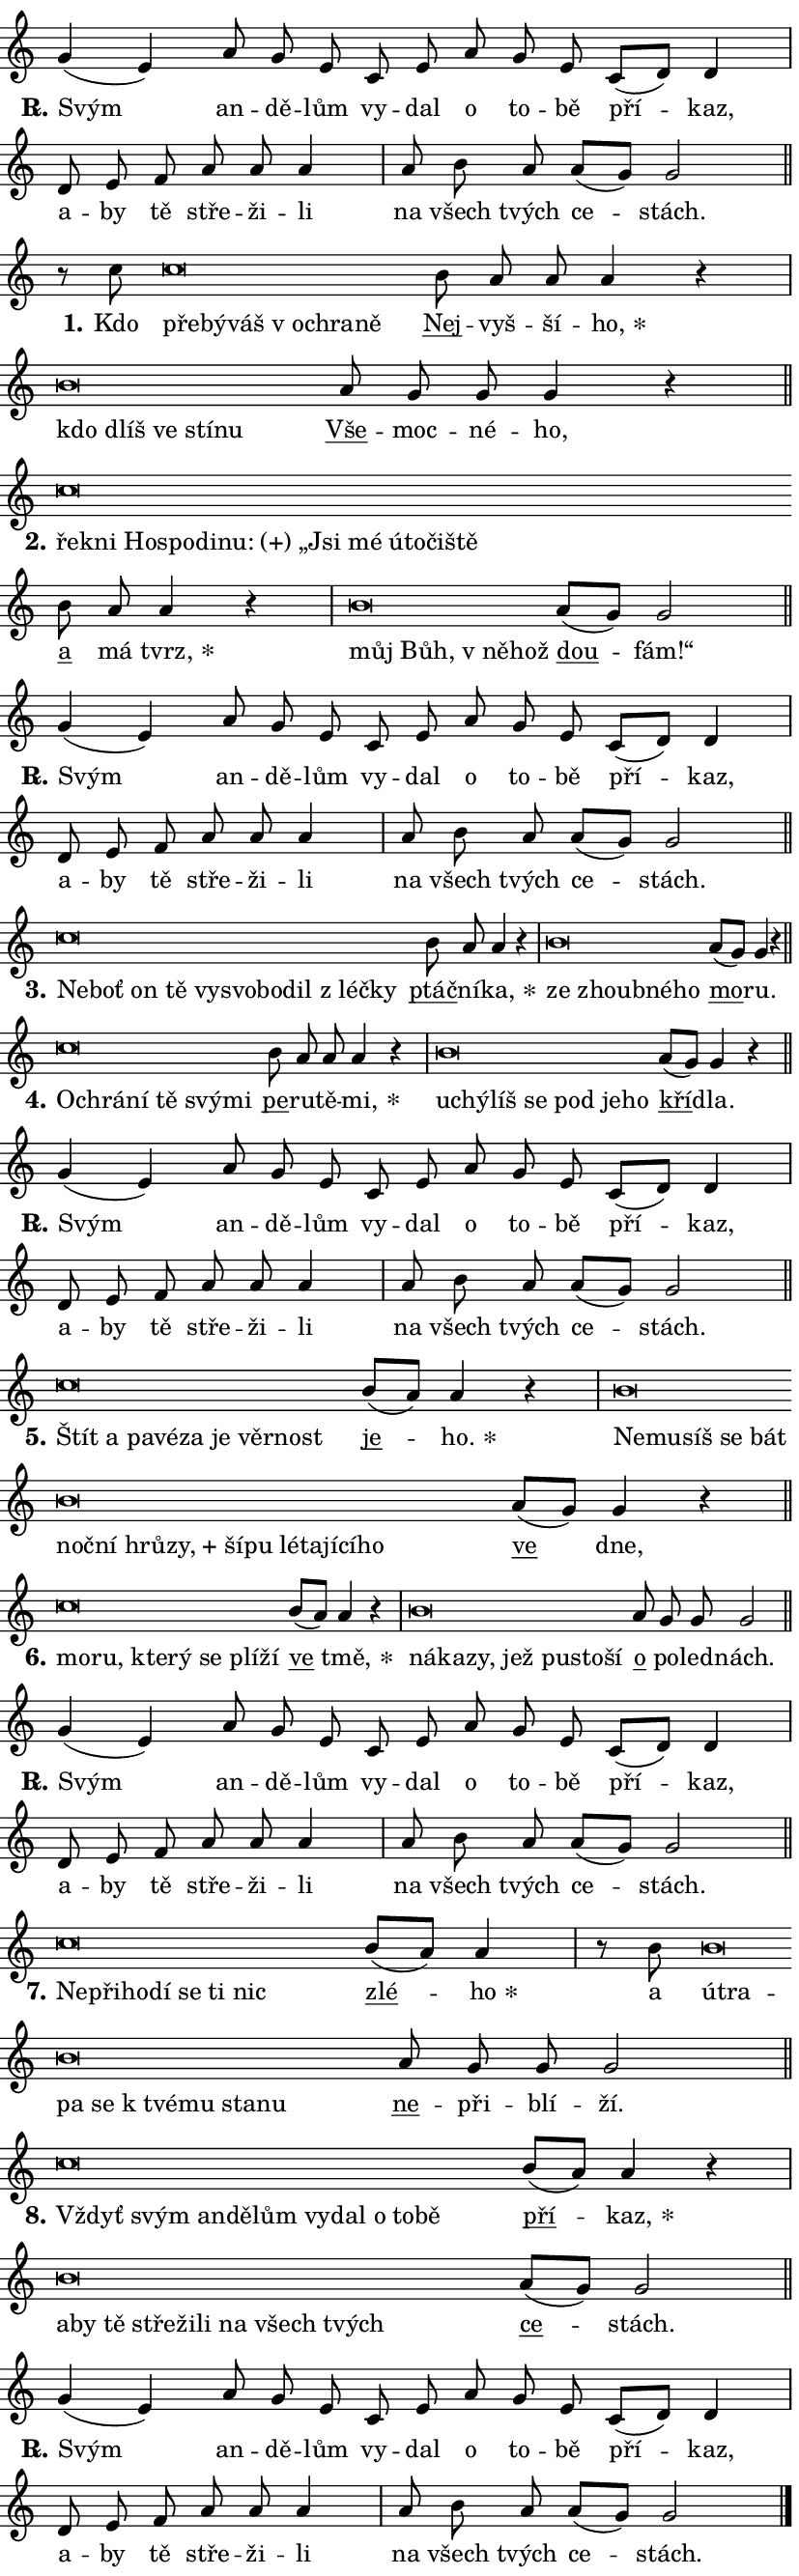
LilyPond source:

\version "2.24.0"
\header { tagline = "" }
\paper {
  indent = 0\cm
  top-margin = 0\cm
  right-margin = 0.13\cm % to fit lyric hyphens
  bottom-margin = 0\cm
  left-margin = 0\cm
  paper-width = 14\cm
  page-breaking = #ly:one-page-breaking
  system-system-spacing.basic-distance = #11
  score-system-spacing.basic-distance = #11
  ragged-last = ##f
}


%% Author: Thomas Morley
%% https://lists.gnu.org/archive/html/lilypond-user/2020-05/msg00002.html
#(define (line-position grob)
"Returns position of @var[grob} in current system:
   @code{'start}, if at first time-step
   @code{'end}, if at last time-step
   @code{'middle} otherwise
"
  (let* ((col (ly:item-get-column grob))
         (ln (ly:grob-object col 'left-neighbor))
         (rn (ly:grob-object col 'right-neighbor))
         (col-to-check-left (if (ly:grob? ln) ln col))
         (col-to-check-right (if (ly:grob? rn) rn col))
         (break-dir-left
           (and
             (ly:grob-property col-to-check-left 'non-musical #f)
             (ly:item-break-dir col-to-check-left)))
         (break-dir-right
           (and
             (ly:grob-property col-to-check-right 'non-musical #f)
             (ly:item-break-dir col-to-check-right))))
        (cond ((eqv? 1 break-dir-left) 'start)
              ((eqv? -1 break-dir-right) 'end)
              (else 'middle))))

#(define (tranparent-at-line-position vctor)
  (lambda (grob)
  "Relying on @code{line-position} select the relevant enry from @var{vctor}.
Used to determine transparency,"
    (case (line-position grob)
      ((end) (not (vector-ref vctor 0)))
      ((middle) (not (vector-ref vctor 1)))
      ((start) (not (vector-ref vctor 2))))))

noteHeadBreakVisibility =
#(define-music-function (break-visibility)(vector?)
"Makes @code{NoteHead}s transparent relying on @var{break-visibility}"
#{
  \override NoteHead.transparent =
    #(tranparent-at-line-position break-visibility)
#})

#(define delete-ledgers-for-transparent-note-heads
  (lambda (grob)
    "Reads whether a @code{NoteHead} is transparent.
If so this @code{NoteHead} is removed from @code{'note-heads} from
@var{grob}, which is supposed to be @code{LedgerLineSpanner}.
As a result ledgers are not printed for this @code{NoteHead}"
    (let* ((nhds-array (ly:grob-object grob 'note-heads))
           (nhds-list
             (if (ly:grob-array? nhds-array)
                 (ly:grob-array->list nhds-array)
                 '()))
           ;; Relies on the transparent-property being done before
           ;; Staff.LedgerLineSpanner.after-line-breaking is executed.
           ;; This is fragile ...
           (to-keep
             (remove
               (lambda (nhd)
                 (ly:grob-property nhd 'transparent #f))
               nhds-list)))
      ;; TODO find a better method to iterate over grob-arrays, similiar
      ;; to filter/remove etc for lists
      ;; For now rebuilt from scratch
      (set! (ly:grob-object grob 'note-heads)  '())
      (for-each
        (lambda (nhd)
          (ly:pointer-group-interface::add-grob grob 'note-heads nhd))
        to-keep))))

squashNotes = {
  \override NoteHead.X-extent = #'(-0.2 . 0.2)
  \override NoteHead.Y-extent = #'(-0.75 . 0)
  \override NoteHead.stencil =
    #(lambda (grob)
       (let ((pos (ly:grob-property grob 'staff-position)))
         (begin
           (if (< pos -7) (display "ERROR: Lower brevis then expected\n") (display ""))
           (if (<= pos -6) ly:text-interface::print ly:note-head::print))))
}
unSquashNotes = {
  \revert NoteHead.X-extent
  \revert NoteHead.Y-extent
  \revert NoteHead.stencil
}

hideNotes = \noteHeadBreakVisibility #begin-of-line-visible
unHideNotes = \noteHeadBreakVisibility #all-visible

% work-around for resetting accidentals
% https://lilypond.org/doc/v2.23/Documentation/notation/displaying-rhythms#unmetered-music
cadenzaMeasure = {
  \cadenzaOff
  \partial 1024 s1024
  \cadenzaOn
}

#(define-markup-command (accent layout props text) (markup?)
  "Underline accented syllable"
  (interpret-markup layout props
    #{\markup \override #'(offset . 4.3) \underline { #text }#}))

responsum = \markup \concat {
  "R" \hspace #-1.05 \path #0.1 #'((moveto 0 0.07) (lineto 0.9 0.8)) \hspace #0.05 "."
}

spaceSize = #0.6828661417322834 % exact space size for TeX Gyre Schola

\layout {
  \context {
    \Staff
    \remove "Time_signature_engraver"
    \override LedgerLineSpanner.after-line-breaking = #delete-ledgers-for-transparent-note-heads
  }
  \context {
    \Lyrics {
      \override LyricSpace.minimum-distance = \spaceSize
      \override LyricText.font-name = #"TeX Gyre Schola"
      \override LyricText.font-size = 1
      \override StanzaNumber.font-name = #"TeX Gyre Schola Bold"
      \override StanzaNumber.font-size = 1
    }
  }
  \context {
    \Score 
    \override NoteHead.text =
      #(lambda (grob) 
        (let ((pos (ly:grob-property grob 'staff-position)))
          #{\markup {
            \combine
              \halign #-0.55 \raise #(if (= pos -6) 0 0.5) \override #'(thickness . 2) \draw-line #'(3.2 . 0)
              \musicglyph "noteheads.sM1"
          }#}))
  }
}

% magnetic-lyrics.ily
%
%   written by
%     Jean Abou Samra <jean@abou-samra.fr>
%     Werner Lemberg <wl@gnu.org>
%
%   adapted by
%     Jiri Hon <jiri.hon@gmail.com>
%
% Version 2022-Apr-15

% https://www.mail-archive.com/lilypond-user@gnu.org/msg149350.html

#(define (Left_hyphen_pointer_engraver context)
   "Collect syllable-hyphen-syllable occurrences in lyrics and store
them in properties.  This engraver only looks to the left.  For
example, if the lyrics input is @code{foo -- bar}, it does the
following.

@itemize @bullet
@item
Set the @code{text} property of the @code{LyricHyphen} grob between
@q{foo} and @q{bar} to @code{foo}.

@item
Set the @code{left-hyphen} property of the @code{LyricText} grob with
text @q{foo} to the @code{LyricHyphen} grob between @q{foo} and
@q{bar}.
@end itemize

Use this auxiliary engraver in combination with the
@code{lyric-@/text::@/apply-@/magnetic-@/offset!} hook."
   (let ((hyphen #f)
         (text #f))
     (make-engraver
      (acknowledgers
       ((lyric-syllable-interface engraver grob source-engraver)
        (set! text grob)))
      (end-acknowledgers
       ((lyric-hyphen-interface engraver grob source-engraver)
        ;(when (not (grob::has-interface grob 'lyric-space-interface))
          (set! hyphen grob)));)
      ((stop-translation-timestep engraver)
       (when (and text hyphen)
         (ly:grob-set-object! text 'left-hyphen hyphen))
       (set! text #f)
       (set! hyphen #f)))))

#(define (lyric-text::apply-magnetic-offset! grob)
   "If the space between two syllables is less than the value in
property @code{LyricText@/.details@/.squash-threshold}, move the right
syllable to the left so that it gets concatenated with the left
syllable.

Use this function as a hook for
@code{LyricText@/.after-@/line-@/breaking} if the
@code{Left_@/hyphen_@/pointer_@/engraver} is active."
   (let ((hyphen (ly:grob-object grob 'left-hyphen #f)))
     (when hyphen
       (let ((left-text (ly:spanner-bound hyphen LEFT)))
         (when (grob::has-interface left-text 'lyric-syllable-interface)
           (let* ((common (ly:grob-common-refpoint grob left-text X))
                  (this-x-ext (ly:grob-extent grob common X))
                  (left-x-ext
                   (begin
                     ;; Trigger magnetism for left-text.
                     (ly:grob-property left-text 'after-line-breaking)
                     (ly:grob-extent left-text common X)))
                  ;; `delta` is the gap width between two syllables.
                  (delta (- (interval-start this-x-ext)
                            (interval-end left-x-ext)))
                  (details (ly:grob-property grob 'details))
                  (threshold (assoc-get 'squash-threshold details 0.2)))
             (when (< delta threshold)
               (let* (;; We have to manipulate the input text so that
                      ;; ligatures crossing syllable boundaries are not
                      ;; disabled.  For languages based on the Latin
                      ;; script this is essentially a beautification.
                      ;; However, for non-Western scripts it can be a
                      ;; necessity.
                      (lt (ly:grob-property left-text 'text))
                      (rt (ly:grob-property grob 'text))
                      (is-space (grob::has-interface hyphen 'lyric-space-interface))
                      (space (if is-space " " ""))
                      (extra-delta (if is-space spaceSize 0))
                      ;; Append new syllable.
                      (ltrt-space (if (and (string? lt) (string? rt))
                                (string-append lt space rt)
                                (make-concat-markup (list lt space rt))))
                      ;; Right-align `ltrt` to the right side.
                      (ltrt-space-markup (grob-interpret-markup
                               grob
                               (make-translate-markup
                                (cons (interval-length this-x-ext) 0)
                                (make-right-align-markup ltrt-space)))))
                 (begin
                   ;; Don't print `left-text`.
                   (ly:grob-set-property! left-text 'stencil #f)
                   ;; Set text and stencil (which holds all collected
                   ;; syllables so far) and shift it to the left.
                   (ly:grob-set-property! grob 'text ltrt-space)
                   (ly:grob-set-property! grob 'stencil ltrt-space-markup)
                   (ly:grob-translate-axis! grob (- (- delta extra-delta)) X))))))))))


#(define (lyric-hyphen::displace-bounds-first grob)
   ;; Make very sure this callback isn't triggered too early.
   (let ((left (ly:spanner-bound grob LEFT))
         (right (ly:spanner-bound grob RIGHT)))
     (ly:grob-property left 'after-line-breaking)
     (ly:grob-property right 'after-line-breaking)
     (ly:lyric-hyphen::print grob)))

squashThreshold = #0.4

\layout {
  \context {
    \Lyrics
    \consists #Left_hyphen_pointer_engraver
    \override LyricText.after-line-breaking =
      #lyric-text::apply-magnetic-offset!
    \override LyricHyphen.stencil = #lyric-hyphen::displace-bounds-first
    \override LyricText.details.squash-threshold = \squashThreshold
    \override LyricHyphen.minimum-distance = 0
    \override LyricHyphen.minimum-length = \squashThreshold
  }
}

squashText = \override LyricText.details.squash-threshold = 9999
unSquashText = \override LyricText.details.squash-threshold = \squashThreshold

leftText = \override LyricText.self-alignment-X = #LEFT
unLeftText = \revert LyricText.self-alignment-X

starOffset = #(lambda (grob) 
                (let ((x_offset (ly:self-alignment-interface::aligned-on-x-parent grob)))
                  (if (= x_offset 0) 0 (+ x_offset 1.2))))

star = #(define-music-function (syllable)(string?)
"Append star separator at the end of a syllable"
#{
  \once \override LyricText.X-offset = #starOffset
  \lyricmode { \markup {
    #syllable
    \override #'((font-name . "TeX Gyre Schola Bold")) \hspace #0.2 \lower #0.65 \larger "*"
  } }
#})

starAccent = #(define-music-function (syllable)(string?)
"Append star separator at the end of a syllable and make accent"
#{
  \once \override LyricText.X-offset = #starOffset
  \lyricmode { \markup {
    \accent #syllable
    \override #'((font-name . "TeX Gyre Schola Bold")) \hspace #0.2 \lower #0.65 \larger "*"
  } }
#})

breath = #(define-music-function (syllable)(string?)
"Append breathing indicator at the end of a syllable"
#{
  \lyricmode { \markup { #syllable "+" } }
#})

optionalBreath = #(define-music-function (syllable)(string?)
"Append optional breathing indicator at the end of a syllable"
#{
  \lyricmode { \markup { #syllable "(+)" } }
#})


\score {
    <<
        \new Voice = "melody" { \cadenzaOn \key c \major \relative { g'4( e) a8 g e c e \bar "" a g e c[( d)] d4 \cadenzaMeasure \bar "|" d8 e f \bar "" a a a4 \cadenzaMeasure \bar "|" a8 b a a[( g)] g2 \cadenzaMeasure \bar "||" \break } }
        \new Lyrics \lyricsto "melody" { \lyricmode { \set stanza = \responsum
Svým an -- dě -- lům vy -- dal o to -- bě pří -- kaz, a -- by tě stře -- ži -- li na všech tvých ce -- stách. } }
    >>
    \layout {}
}

\score {
    <<
        \new Voice = "melody" { \cadenzaOn \key c \major \relative { r8 c''8 \squashNotes c\breve*1/16 \hideNotes \breve*1/16 \bar "" \breve*1/16 \bar "" \breve*1/16 \bar "" \breve*1/16 \breve*1/16 \bar "" \unHideNotes \unSquashNotes \bar "" b8 a a a4 r \cadenzaMeasure \bar "|" \squashNotes b\breve*1/16 \hideNotes \breve*1/16 \bar "" \breve*1/16 \bar "" \breve*1/16 \breve*1/16 \bar "" \unHideNotes \unSquashNotes \bar "" a8 g g g4 r \cadenzaMeasure \bar "||" \break } }
        \new Lyrics \lyricsto "melody" { \lyricmode { \set stanza = "1."
Kdo \leftText pře -- \squashText bý -- váš "v o" -- chra -- ně \unLeftText \unSquashText \markup \accent Nej -- vyš -- ší -- \star ho, \leftText kdo \squashText dlíš ve stí -- nu \unLeftText \unSquashText \markup \accent Vše -- moc -- né -- ho, } }
    >>
    \layout {}
}

\score {
    <<
        \new Voice = "melody" { \cadenzaOn \key c \major \relative { \squashNotes c''\breve*1/16 \hideNotes \breve*1/16 \bar "" \breve*1/16 \bar "" \breve*1/16 \bar "" \breve*1/16 \bar "" \breve*1/16 \bar "" \breve*1/16 \bar "" \breve*1/16 \bar "" \breve*1/16 \bar "" \breve*1/16 \bar "" \breve*1/16 \breve*1/16 \bar "" \unHideNotes \unSquashNotes \bar "" b8 a a4 r \cadenzaMeasure \bar "|" \squashNotes b\breve*1/16 \hideNotes \breve*1/16 \bar "" \breve*1/16 \breve*1/16 \bar "" \unHideNotes \unSquashNotes \bar "" a8[( g)] g2 \cadenzaMeasure \bar "||" \break } }
        \new Lyrics \lyricsto "melody" { \lyricmode { \set stanza = "2."
\leftText řek -- \squashText ni Ho -- spo -- di -- \optionalBreath nu: „Jsi mé ú -- to -- či -- ště \unLeftText \unSquashText \markup \accent a má \star tvrz, \leftText můj \squashText Bůh, "v ně" -- hož \unLeftText \unSquashText \markup \accent dou -- fám!“ } }
    >>
    \layout {}
}

\score {
    <<
        \new Voice = "melody" { \cadenzaOn \key c \major \relative { g'4( e) a8 g e c e \bar "" a g e c[( d)] d4 \cadenzaMeasure \bar "|" d8 e f \bar "" a a a4 \cadenzaMeasure \bar "|" a8 b a a[( g)] g2 \cadenzaMeasure \bar "||" \break } }
        \new Lyrics \lyricsto "melody" { \lyricmode { \set stanza = \responsum
Svým an -- dě -- lům vy -- dal o to -- bě pří -- kaz, a -- by tě stře -- ži -- li na všech tvých ce -- stách. } }
    >>
    \layout {}
}

\score {
    <<
        \new Voice = "melody" { \cadenzaOn \key c \major \relative { \squashNotes c''\breve*1/16 \hideNotes \breve*1/16 \bar "" \breve*1/16 \bar "" \breve*1/16 \bar "" \breve*1/16 \bar "" \breve*1/16 \bar "" \breve*1/16 \bar "" \breve*1/16 \bar "" \breve*1/16 \breve*1/16 \bar "" \unHideNotes \unSquashNotes \bar "" b8 a a4 r \cadenzaMeasure \bar "|" \squashNotes b\breve*1/16 \hideNotes \breve*1/16 \bar "" \breve*1/16 \breve*1/16 \bar "" \unHideNotes \unSquashNotes \bar "" a8[( g)] g4 r \cadenzaMeasure \bar "||" \break } }
        \new Lyrics \lyricsto "melody" { \lyricmode { \set stanza = "3."
\leftText Ne -- \squashText boť on tě vy -- svo -- bo -- dil "z léč" -- ky \unLeftText \unSquashText \markup \accent ptáč -- ní -- \star ka, \leftText ze \squashText zhoub -- né -- ho \unLeftText \unSquashText \markup \accent mo -- ru. } }
    >>
    \layout {}
}

\score {
    <<
        \new Voice = "melody" { \cadenzaOn \key c \major \relative { \squashNotes c''\breve*1/16 \hideNotes \breve*1/16 \bar "" \breve*1/16 \bar "" \breve*1/16 \bar "" \breve*1/16 \breve*1/16 \bar "" \unHideNotes \unSquashNotes \bar "" b8 a a a4 r \cadenzaMeasure \bar "|" \squashNotes b\breve*1/16 \hideNotes \breve*1/16 \bar "" \breve*1/16 \bar "" \breve*1/16 \bar "" \breve*1/16 \bar "" \breve*1/16 \breve*1/16 \bar "" \unHideNotes \unSquashNotes \bar "" a8[( g)] g4 r \cadenzaMeasure \bar "||" \break } }
        \new Lyrics \lyricsto "melody" { \lyricmode { \set stanza = "4."
\leftText O -- \squashText chrá -- ní tě svý -- mi \unLeftText \unSquashText \markup \accent pe -- ru -- tě -- \star mi, \leftText u -- \squashText chý -- líš se pod je -- ho \unLeftText \unSquashText \markup \accent kří -- dla. } }
    >>
    \layout {}
}

\score {
    <<
        \new Voice = "melody" { \cadenzaOn \key c \major \relative { g'4( e) a8 g e c e \bar "" a g e c[( d)] d4 \cadenzaMeasure \bar "|" d8 e f \bar "" a a a4 \cadenzaMeasure \bar "|" a8 b a a[( g)] g2 \cadenzaMeasure \bar "||" \break } }
        \new Lyrics \lyricsto "melody" { \lyricmode { \set stanza = \responsum
Svým an -- dě -- lům vy -- dal o to -- bě pří -- kaz, a -- by tě stře -- ži -- li na všech tvých ce -- stách. } }
    >>
    \layout {}
}

\score {
    <<
        \new Voice = "melody" { \cadenzaOn \key c \major \relative { \squashNotes c''\breve*1/16 \hideNotes \breve*1/16 \bar "" \breve*1/16 \bar "" \breve*1/16 \bar "" \breve*1/16 \bar "" \breve*1/16 \bar "" \breve*1/16 \breve*1/16 \bar "" \unHideNotes \unSquashNotes \bar "" b8[( a)] a4 r \cadenzaMeasure \bar "|" \squashNotes b\breve*1/16 \hideNotes \breve*1/16 \bar "" \breve*1/16 \bar "" \breve*1/16 \bar "" \breve*1/16 \bar "" \breve*1/16 \bar "" \breve*1/16 \bar "" \breve*1/16 \bar "" \breve*1/16 \bar "" \breve*1/16 \bar "" \breve*1/16 \bar "" \breve*1/16 \bar "" \breve*1/16 \bar "" \breve*1/16 \bar "" \breve*1/16 \breve*1/16 \bar "" \unHideNotes \unSquashNotes \bar "" a8[( g)] g4 r \cadenzaMeasure \bar "||" \break } }
        \new Lyrics \lyricsto "melody" { \lyricmode { \set stanza = "5."
\leftText Štít \squashText a pa -- vé -- za je věr -- nost \unLeftText \unSquashText \markup \accent je -- \star ho. \leftText Ne -- \squashText mu -- síš se bát noč -- ní hrů -- \breath "zy," ší -- pu lé -- ta -- jí -- cí -- ho \unLeftText \unSquashText \markup \accent ve dne, } }
    >>
    \layout {}
}

\score {
    <<
        \new Voice = "melody" { \cadenzaOn \key c \major \relative { \squashNotes c''\breve*1/16 \hideNotes \breve*1/16 \bar "" \breve*1/16 \bar "" \breve*1/16 \bar "" \breve*1/16 \bar "" \breve*1/16 \breve*1/16 \bar "" \unHideNotes \unSquashNotes \bar "" b8[( a)] a4 r \cadenzaMeasure \bar "|" \squashNotes b\breve*1/16 \hideNotes \breve*1/16 \bar "" \breve*1/16 \bar "" \breve*1/16 \bar "" \breve*1/16 \bar "" \breve*1/16 \breve*1/16 \bar "" \unHideNotes \unSquashNotes \bar "" a8 g g g2 \cadenzaMeasure \bar "||" \break } }
        \new Lyrics \lyricsto "melody" { \lyricmode { \set stanza = "6."
\leftText mo -- \squashText ru, kte -- rý se plí -- ží \unLeftText \unSquashText \markup \accent ve \star tmě, \leftText ná -- \squashText ka -- zy, jež pu -- sto -- ší \unLeftText \unSquashText \markup \accent o po -- led -- nách. } }
    >>
    \layout {}
}

\score {
    <<
        \new Voice = "melody" { \cadenzaOn \key c \major \relative { g'4( e) a8 g e c e \bar "" a g e c[( d)] d4 \cadenzaMeasure \bar "|" d8 e f \bar "" a a a4 \cadenzaMeasure \bar "|" a8 b a a[( g)] g2 \cadenzaMeasure \bar "||" \break } }
        \new Lyrics \lyricsto "melody" { \lyricmode { \set stanza = \responsum
Svým an -- dě -- lům vy -- dal o to -- bě pří -- kaz, a -- by tě stře -- ži -- li na všech tvých ce -- stách. } }
    >>
    \layout {}
}

\score {
    <<
        \new Voice = "melody" { \cadenzaOn \key c \major \relative { \squashNotes c''\breve*1/16 \hideNotes \breve*1/16 \bar "" \breve*1/16 \bar "" \breve*1/16 \bar "" \breve*1/16 \bar "" \breve*1/16 \breve*1/16 \bar "" \unHideNotes \unSquashNotes \bar "" b8[( a)] a4 \cadenzaMeasure \bar "|" r8 b8 \squashNotes b\breve*1/16 \hideNotes \breve*1/16 \bar "" \breve*1/16 \bar "" \breve*1/16 \bar "" \breve*1/16 \bar "" \breve*1/16 \bar "" \breve*1/16 \breve*1/16 \bar "" \unHideNotes \unSquashNotes \bar "" a8 g g g2 \cadenzaMeasure \bar "||" \break } }
        \new Lyrics \lyricsto "melody" { \lyricmode { \set stanza = "7."
\leftText Ne -- \squashText při -- ho -- dí se ti nic \unLeftText \unSquashText \markup \accent zlé -- \star ho a \leftText ú -- \squashText tra -- pa se "k tvé" -- mu sta -- nu \unLeftText \unSquashText \markup \accent ne -- při -- blí -- ží. } }
    >>
    \layout {}
}

\score {
    <<
        \new Voice = "melody" { \cadenzaOn \key c \major \relative { \squashNotes c''\breve*1/16 \hideNotes \breve*1/16 \bar "" \breve*1/16 \bar "" \breve*1/16 \bar "" \breve*1/16 \bar "" \breve*1/16 \bar "" \breve*1/16 \bar "" \breve*1/16 \bar "" \breve*1/16 \breve*1/16 \bar "" \unHideNotes \unSquashNotes \bar "" b8[( a)] a4 r \cadenzaMeasure \bar "|" \squashNotes b\breve*1/16 \hideNotes \breve*1/16 \bar "" \breve*1/16 \bar "" \breve*1/16 \bar "" \breve*1/16 \bar "" \breve*1/16 \bar "" \breve*1/16 \bar "" \breve*1/16 \breve*1/16 \bar "" \unHideNotes \unSquashNotes \bar "" a8[( g)] g2 \cadenzaMeasure \bar "||" \break } }
        \new Lyrics \lyricsto "melody" { \lyricmode { \set stanza = "8."
\leftText Vždyť \squashText svým an -- dě -- lům vy -- dal o to -- bě \unLeftText \unSquashText \markup \accent pří -- \star kaz, \leftText a -- \squashText by tě stře -- ži -- li na všech tvých \unLeftText \unSquashText \markup \accent ce -- stách. } }
    >>
    \layout {}
}

\score {
    <<
        \new Voice = "melody" { \cadenzaOn \key c \major \relative { g'4( e) a8 g e c e \bar "" a g e c[( d)] d4 \cadenzaMeasure \bar "|" d8 e f \bar "" a a a4 \cadenzaMeasure \bar "|" a8 b a a[( g)] g2 \cadenzaMeasure \bar "||" \break } \bar "|." }
        \new Lyrics \lyricsto "melody" { \lyricmode { \set stanza = \responsum
Svým an -- dě -- lům vy -- dal o to -- bě pří -- kaz, a -- by tě stře -- ži -- li na všech tvých ce -- stách. } }
    >>
    \layout {}
}
